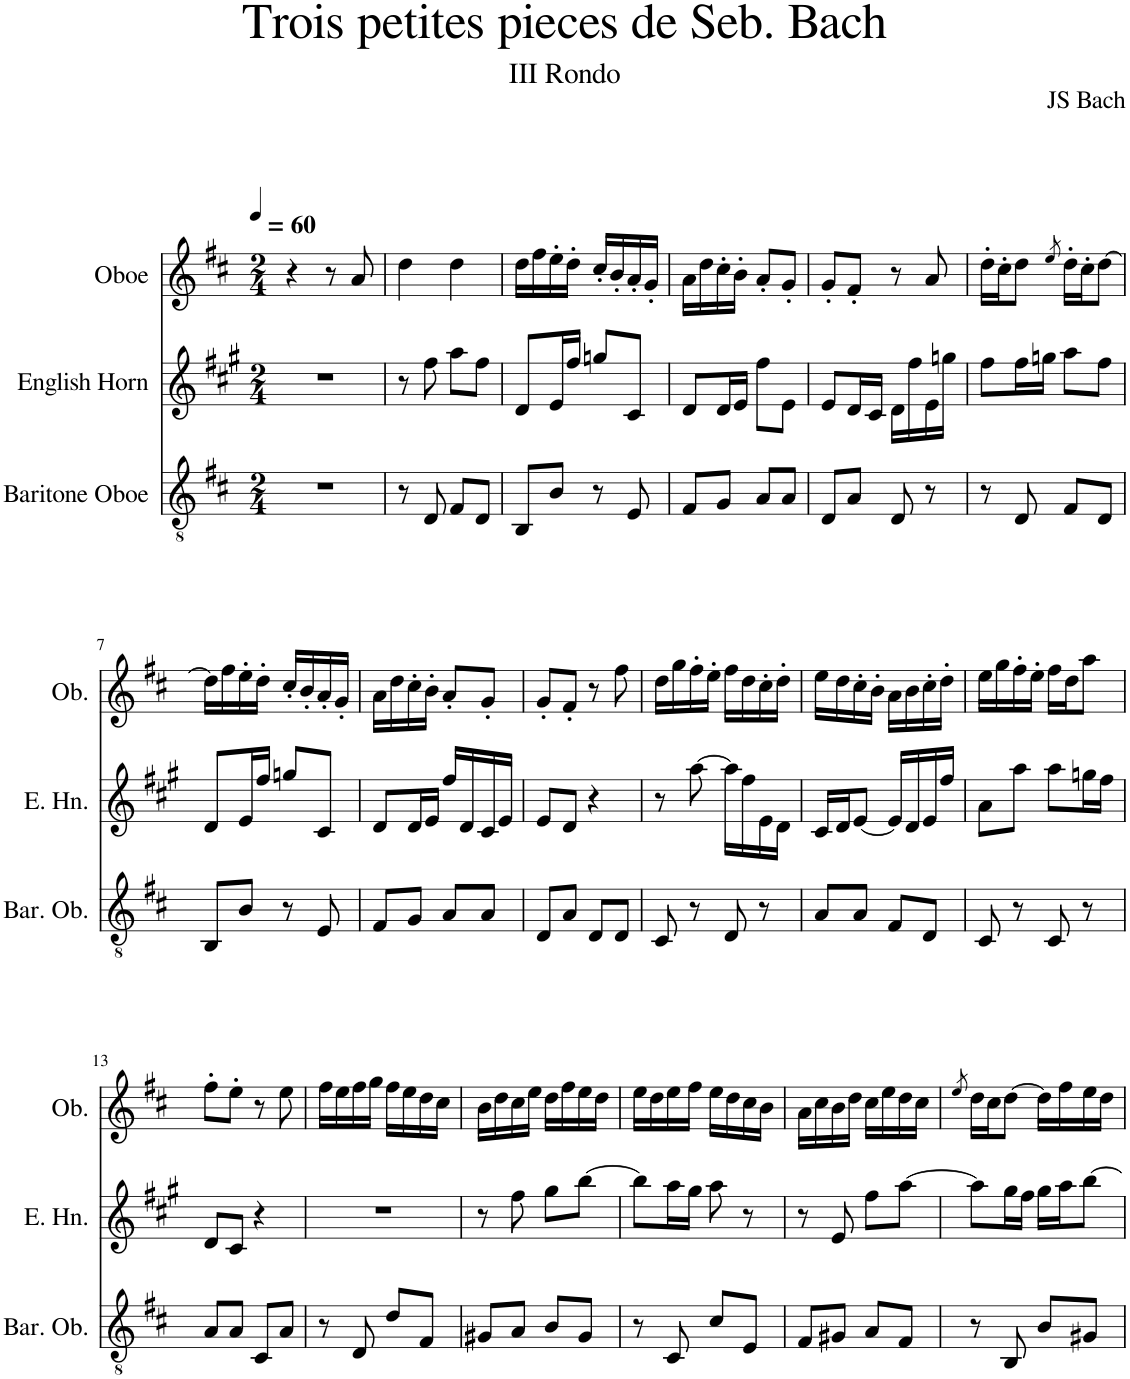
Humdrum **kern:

**kern	**kern	**kern
*part3	*part2	*part1
*staff3	*staff2	*staff1
*I"Baritone Oboe	*I"English Horn	*I"Oboe
*I'Bar. Ob.	*I'E. Hn.	*I'Ob.
*clefGv2	*clefG2	*clefG2
*	*Trd4c7	*
*k[f#c#]	*k[f#c#g#]	*k[f#c#]
*M2/4	*M2/4	*M2/4
=1	=1	=1
!	!	!LO:TX:a:t== 60
2r	2r	4r
.	.	8r
.	.	8a/
=2	=2	=2
8r	8r	4dd\
8D/	8ff#\	.
8F#/L	8aa\L	4dd\
8D/J	8ff#\J	.
=3	=3	=3
8BB/L	8d/L	16dd\LL
.	.	16ff#\
8B/J	16e/L	16ee'\
.	16ff#/JJ	16dd'\JJ
8r	8ggn/L	16cc#'/LL
.	.	16b'/
8E/	8c#/J	16a'/
.	.	16g'/JJ
=4	=4	=4
8F#/L	8d/L	16a\LL
.	.	16dd\
8G/J	16d/L	16cc#'\
.	16e/JJ	16b'\JJ
8A/L	8ff#\L	8a'/L
8A/J	8e\J	8g'/J
=5	=5	=5
8D/L	8e/L	8g'/L
8A/J	16d/L	8f#'/J
.	16c#/JJ	.
8D/	16d\LL	8r
.	16ff#\	.
8r	16e\	8a/
.	16ggn\JJ	.
=6	=6	=6
8r	8ff#\L	16dd'\LL
.	.	16cc#'\J
8D/	16ff#\L	8dd\J
.	16ggn\JJ	.
.	.	8qee/
8F#/L	8aa\L	16dd'\LL
.	.	16cc#'\J
8D/J	8ff#\J	[8dd\J
!!LO:LB:g=z
=7	=7	=7
8BB/L	8d/L	16dd\LL]
.	.	16ff#\
8B/J	16e/L	16ee'\
.	16ff#/JJ	16dd'\JJ
8r	8ggn/L	16cc#'/LL
.	.	16b'/
8E/	8c#/J	16a'/
.	.	16g'/JJ
=8	=8	=8
8F#/L	8d/L	16a\LL
.	.	16dd\
8G/J	16d/L	16cc#'\
.	16e/JJ	16b'\JJ
8A/L	16ff#/LL	8a'/L
.	16d/	.
8A/J	16c#/	8g'/J
.	16e/JJ	.
=9	=9	=9
8D/L	8e/L	8g'/L
8A/J	8d/J	8f#'/J
8D/L	4r	8r
8D/J	.	8ff#\
=10	=10	=10
8C#/	8r	16dd\LL
.	.	16gg\
8r	[8aa\	16ff#'\
.	.	16ee'\JJ
8D/	16aa\LL]	16ff#\LL
.	16ff#\	16dd\
8r	16e\	16cc#'\
.	16d\JJ	16dd'\JJ
=11	=11	=11
8A/L	16c#/LL	16ee\LL
.	16d/J	16dd\
8A/J	[8e/J	16cc#'\
.	.	16b'\JJ
8F#/L	16e/LL]	16a\LL
.	16d/	16b\
8D/J	16e/	16cc#'\
.	16ff#/JJ	16dd'\JJ
=12	=12	=12
8C#/	8a\L	16ee\LL
.	.	16gg\
8r	8aa\J	16ff#'\
.	.	16ee'\JJ
8C#/	8aa\L	16ff#\LL
.	.	16dd\J
8r	16ggn\L	8aa\J
.	16ff#\JJ	.
!!LO:LB:g=z
=13	=13	=13
8A/L	8d/L	8ff#'\L
8A/J	8c#/J	8ee'\J
8C#/L	4r	8r
8A/J	.	8ee\
=14	=14	=14
8r	2r	16ff#\LL
.	.	16ee\
8D/	.	16ff#\
.	.	16gg\JJ
8d/L	.	16ff#\LL
.	.	16ee\
8F#/J	.	16dd\
.	.	16cc#\JJ
=15	=15	=15
8G#X/L	8r	16b\LL
.	.	16dd\
8A/J	8ff#\	16cc#\
.	.	16ee\JJ
8B/L	8gg#\L	16dd\LL
.	.	16ff#\
8G#/J	[8bb\J	16ee\
.	.	16dd\JJ
=16	=16	=16
8r	8bb\L]	16ee\LL
.	.	16dd\
8C#/	16aa\L	16ee\
.	16gg#\JJ	16ff#\JJ
8c#/L	8aa\	16ee\LL
.	.	16dd\
8E/J	8r	16cc#\
.	.	16b\JJ
=17	=17	=17
8F#/L	8r	16a\LL
.	.	16cc#\
8G#X/J	8e/	16b\
.	.	16dd\JJ
8A/L	8ff#\L	16cc#\LL
.	.	16ee\
8F#/J	[8aa\J	16dd\
.	.	16cc#\JJ
=18	=18	=18
.	.	8qee/
8r	8aa\L]	16dd\LL
.	.	16cc#\J
8BB/	16gg#\L	[8dd\J
.	16ff#\JJ	.
8B/L	16gg#\LL	16dd\LL]
.	16aa\J	16ff#\
8G#X/J	[8bb\J	16ee\
.	.	16dd\JJ
=	=	=
*-	*-	*-
